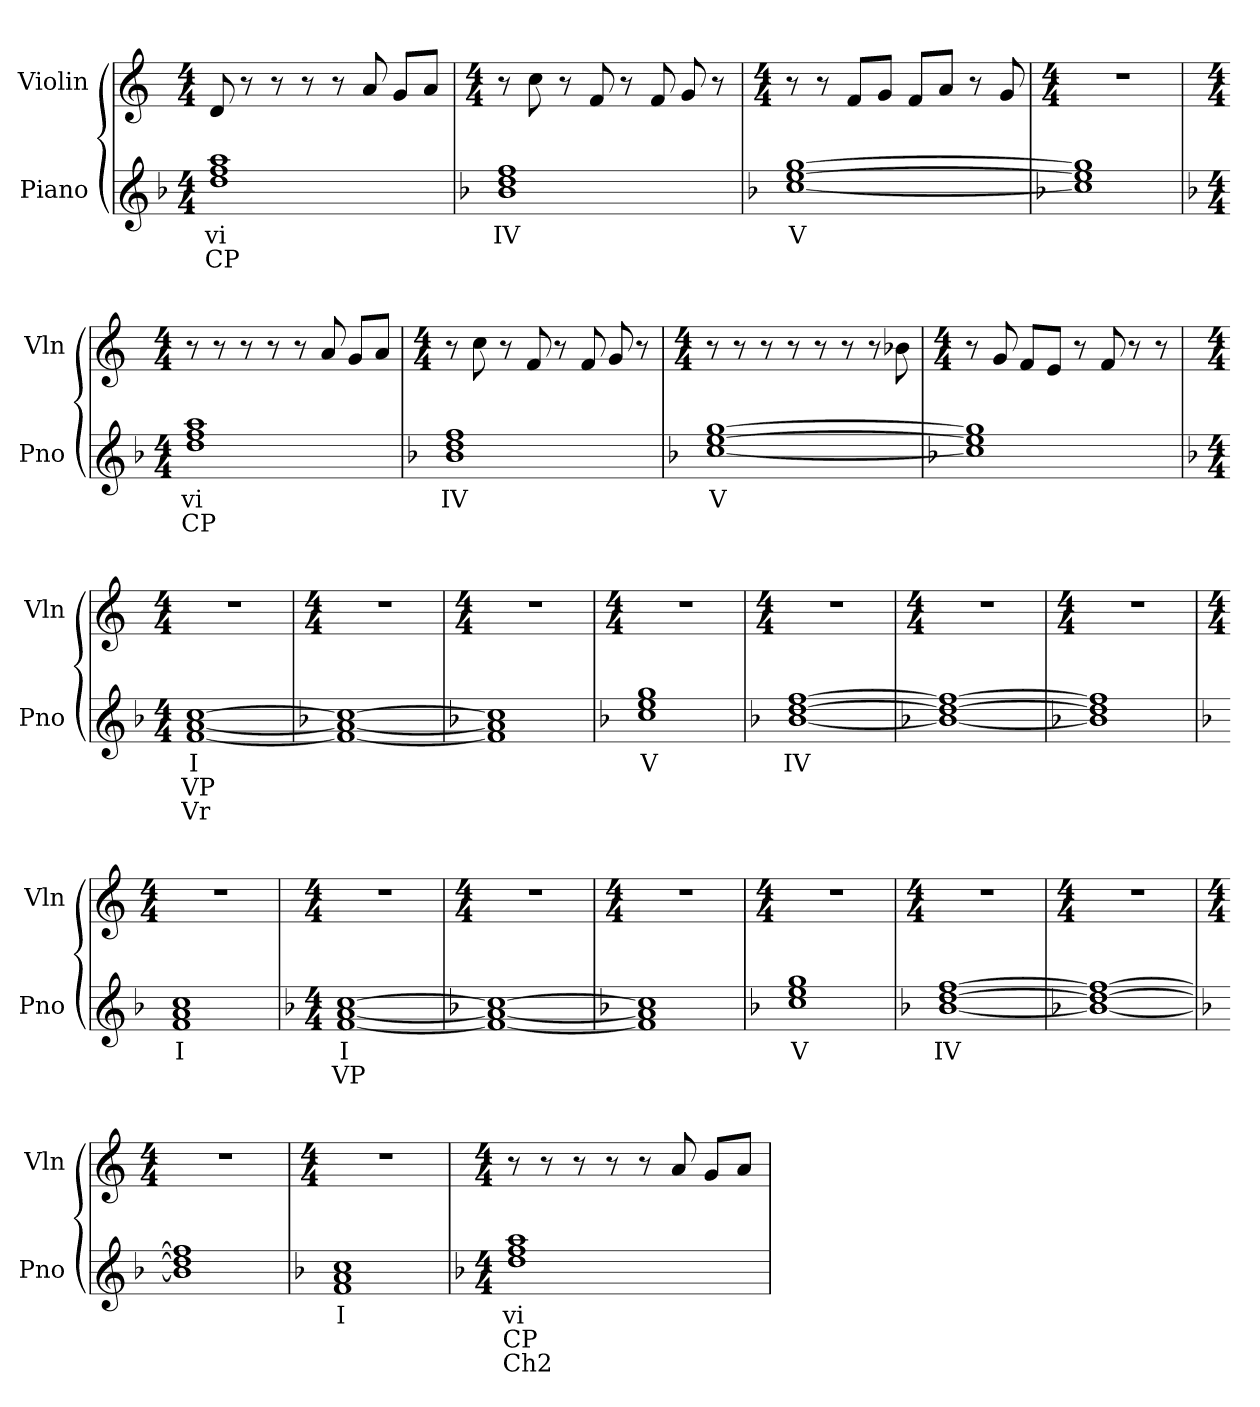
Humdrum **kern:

**kern	**text	**text	**text	**kern
*part2	*part2	*part2	*part2	*part1
*staff2	*staff2	*staff2	*staff2	*staff1
*I"Piano	*	*	*	*I"Violin
*I'Pno	*	*	*	*I'Vln
*k[b-]	*	*	*	*
*F:	*	*	*	*
*M4/4	*	*	*	*M4/4
=	=	=	=	=
1dd 1ff 1aa	vi	CP	.	8d
.	.	.	.	8r
.	.	.	.	8r
.	.	.	.	8r
.	.	.	.	8r
.	.	.	.	8a
.	.	.	.	8gL
.	.	.	.	8aJ
=	=	=	=	=
*k[b-]	*	*	*	*
*F:	*	*	*	*
*	*	*	*	*M4/4
1b- 1dd 1ff	IV	.	.	8r
.	.	.	.	8cc
.	.	.	.	8r
.	.	.	.	8f
.	.	.	.	8r
.	.	.	.	8f
.	.	.	.	8g
.	.	.	.	8r
=	=	=	=	=
*k[b-]	*	*	*	*
*F:	*	*	*	*
*	*	*	*	*M4/4
[1cc [1ee [1gg	V	.	.	8r
.	.	.	.	8r
.	.	.	.	8fL
.	.	.	.	8gJ
.	.	.	.	8fL
.	.	.	.	8aJ
.	.	.	.	8r
.	.	.	.	8g
=	=	=	=	=
*k[b-]	*	*	*	*
*F:	*	*	*	*
*	*	*	*	*M4/4
1cc] 1ee] 1gg]	.	.	.	1r
=	=	=	=	=
*k[b-]	*	*	*	*
*F:	*	*	*	*
*M4/4	*	*	*	*M4/4
1dd 1ff 1aa	vi	CP	.	8r
.	.	.	.	8r
.	.	.	.	8r
.	.	.	.	8r
.	.	.	.	8r
.	.	.	.	8a
.	.	.	.	8gL
.	.	.	.	8aJ
=	=	=	=	=
*k[b-]	*	*	*	*
*F:	*	*	*	*
*	*	*	*	*M4/4
1b- 1dd 1ff	IV	.	.	8r
.	.	.	.	8cc
.	.	.	.	8r
.	.	.	.	8f
.	.	.	.	8r
.	.	.	.	8f
.	.	.	.	8g
.	.	.	.	8r
=	=	=	=	=
*k[b-]	*	*	*	*
*F:	*	*	*	*
*	*	*	*	*M4/4
[1cc [1ee [1gg	V	.	.	8r
.	.	.	.	8r
.	.	.	.	8r
.	.	.	.	8r
.	.	.	.	8r
.	.	.	.	8r
.	.	.	.	8r
.	.	.	.	8b-X
=	=	=	=	=
*k[b-]	*	*	*	*
*F:	*	*	*	*
*	*	*	*	*M4/4
1cc] 1ee] 1gg]	.	.	.	8r
.	.	.	.	8g
.	.	.	.	8fL
.	.	.	.	8eJ
.	.	.	.	8r
.	.	.	.	8f
.	.	.	.	8r
.	.	.	.	8r
=	=	=	=	=
*k[b-]	*	*	*	*
*F:	*	*	*	*
*M4/4	*	*	*	*M4/4
[1f [1a [1cc	I	VP	Vr	1r
=	=	=	=	=
*k[b-]	*	*	*	*
*F:	*	*	*	*
*	*	*	*	*M4/4
1f_ 1a_ 1cc_	.	.	.	1r
=	=	=	=	=
*k[b-]	*	*	*	*
*F:	*	*	*	*
*	*	*	*	*M4/4
1f] 1a] 1cc]	.	.	.	1r
=	=	=	=	=
*k[b-]	*	*	*	*
*F:	*	*	*	*
*	*	*	*	*M4/4
1cc 1ee 1gg	V	.	.	1r
=	=	=	=	=
*k[b-]	*	*	*	*
*F:	*	*	*	*
*	*	*	*	*M4/4
[1b- [1dd [1ff	IV	.	.	1r
=	=	=	=	=
*k[b-]	*	*	*	*
*F:	*	*	*	*
*	*	*	*	*M4/4
1b-_ 1dd_ 1ff_	.	.	.	1r
=	=	=	=	=
*k[b-]	*	*	*	*
*F:	*	*	*	*
*	*	*	*	*M4/4
1b-] 1dd] 1ff]	.	.	.	1r
=	=	=	=	=
*k[b-]	*	*	*	*
*F:	*	*	*	*
*	*	*	*	*M4/4
1f 1a 1cc	I	.	.	1r
=	=	=	=	=
*k[b-]	*	*	*	*
*F:	*	*	*	*
*M4/4	*	*	*	*M4/4
[1f [1a [1cc	I	VP	.	1r
=	=	=	=	=
*k[b-]	*	*	*	*
*F:	*	*	*	*
*	*	*	*	*M4/4
1f_ 1a_ 1cc_	.	.	.	1r
=	=	=	=	=
*k[b-]	*	*	*	*
*F:	*	*	*	*
*	*	*	*	*M4/4
1f] 1a] 1cc]	.	.	.	1r
=	=	=	=	=
*k[b-]	*	*	*	*
*F:	*	*	*	*
*	*	*	*	*M4/4
1cc 1ee 1gg	V	.	.	1r
=	=	=	=	=
*k[b-]	*	*	*	*
*F:	*	*	*	*
*	*	*	*	*M4/4
[1b- [1dd [1ff	IV	.	.	1r
=	=	=	=	=
*k[b-]	*	*	*	*
*F:	*	*	*	*
*	*	*	*	*M4/4
1b-_ 1dd_ 1ff_	.	.	.	1r
=	=	=	=	=
*k[b-]	*	*	*	*
*F:	*	*	*	*
*	*	*	*	*M4/4
1b-] 1dd] 1ff]	.	.	.	1r
=	=	=	=	=
*k[b-]	*	*	*	*
*F:	*	*	*	*
*	*	*	*	*M4/4
1f 1a 1cc	I	.	.	1r
=	=	=	=	=
*k[b-]	*	*	*	*
*F:	*	*	*	*
*M4/4	*	*	*	*M4/4
1dd 1ff 1aa	vi	CP	Ch2	8r
.	.	.	.	8r
.	.	.	.	8r
.	.	.	.	8r
.	.	.	.	8r
.	.	.	.	8a
.	.	.	.	8gL
.	.	.	.	8aJ
=	=	=	=	=
*-	*-	*-	*-	*-
